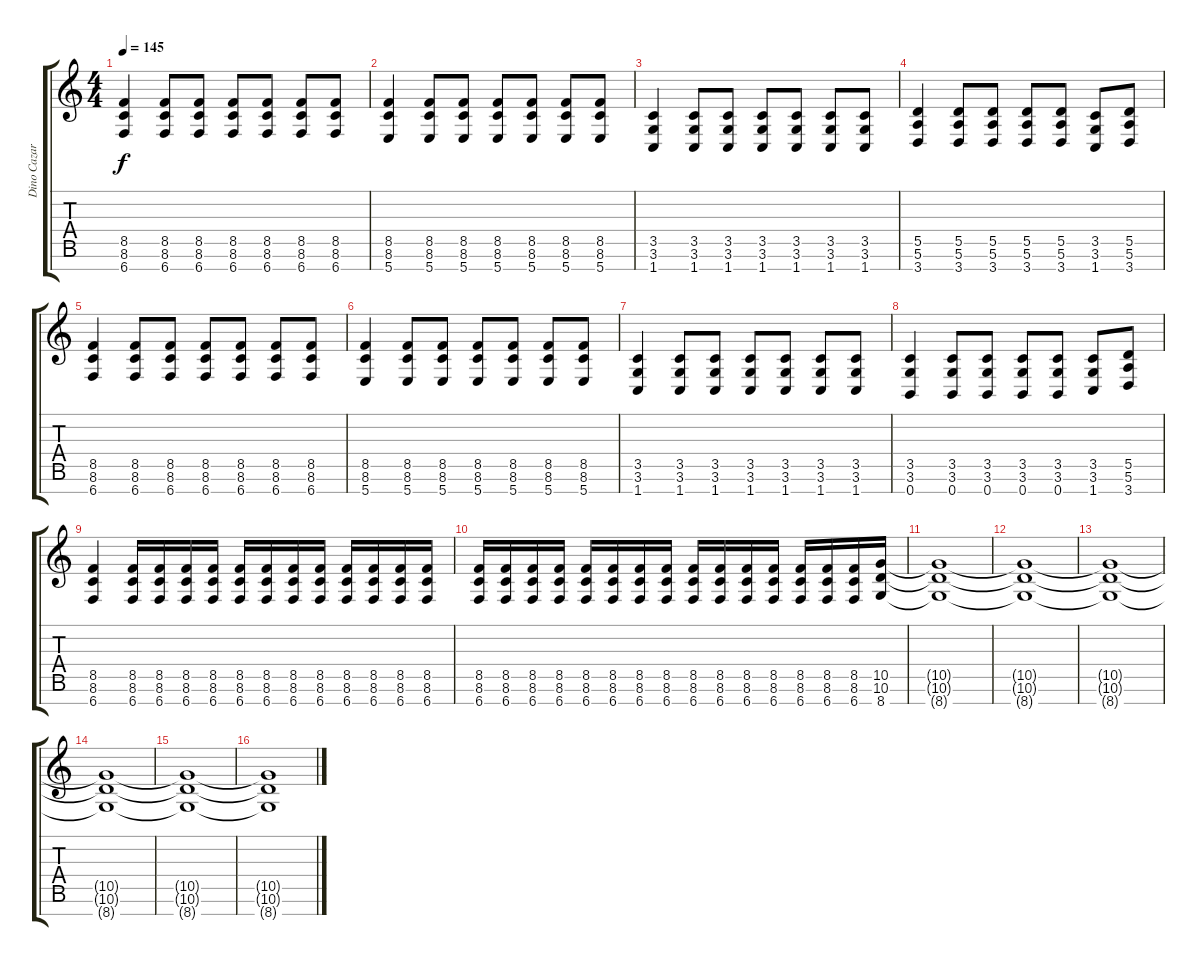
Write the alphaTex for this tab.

\track ("Dino Cazares" "Dino Cazar") {instrument overdrivenguitar}
\staff {score tabs}
\tuning (E4 B3 Gb3 D3 A2 E2 B1) {hide}
\ts (4 4)
\tempo 145
\clef g2
\ks c
(8.5 8.6 6.7).4{dy f} (8.5 8.6 6.7).8 (8.5 8.6 6.7).8 (8.5 8.6 6.7).8 (8.5 8.6 6.7).8 (8.5 8.6 6.7).8 (8.5 8.6 6.7).8 |
(8.5 8.6 5.7).4 (8.5 8.6 5.7).8 (8.5 8.6 5.7).8 (8.5 8.6 5.7).8 (8.5 8.6 5.7).8 (8.5 8.6 5.7).8 (8.5 8.6 5.7).8 |
(3.5 3.6 1.7).4 (3.5 3.6 1.7).8 (3.5 3.6 1.7).8 (3.5 3.6 1.7).8 (3.5 3.6 1.7).8 (3.5 3.6 1.7).8 (3.5 3.6 1.7).8 |
(5.5 5.6 3.7).4 (5.5 5.6 3.7).8 (5.5 5.6 3.7).8 (5.5 5.6 3.7).8 (5.5 5.6 3.7).8 (3.5 3.6 1.7).8 (5.5 5.6 3.7).8 |
(8.5 8.6 6.7).4 (8.5 8.6 6.7).8 (8.5 8.6 6.7).8 (8.5 8.6 6.7).8 (8.5 8.6 6.7).8 (8.5 8.6 6.7).8 (8.5 8.6 6.7).8 |
(8.5 8.6 5.7).4 (8.5 8.6 5.7).8 (8.5 8.6 5.7).8 (8.5 8.6 5.7).8 (8.5 8.6 5.7).8 (8.5 8.6 5.7).8 (8.5 8.6 5.7).8 |
(3.5 3.6 1.7).4 (3.5 3.6 1.7).8 (3.5 3.6 1.7).8 (3.5 3.6 1.7).8 (3.5 3.6 1.7).8 (3.5 3.6 1.7).8 (3.5 3.6 1.7).8 |
(3.5 3.6 0.7).4 (3.5 3.6 0.7).8 (3.5 3.6 0.7).8 (3.5 3.6 0.7).8 (3.5 3.6 0.7).8 (3.5 3.6 1.7).8 (5.5 5.6 3.7).8 |
(8.5 8.6 6.7).4 (8.5 8.6 6.7).16 (8.5 8.6 6.7).16 (8.5 8.6 6.7).16 (8.5 8.6 6.7).16 (8.5 8.6 6.7).16 (8.5 8.6 6.7).16 (8.5 8.6 6.7).16 (8.5 8.6 6.7).16 (8.5 8.6 6.7).16 (8.5 8.6 6.7).16 (8.5 8.6 6.7).16 (8.5 8.6 6.7).16 |
(8.5 8.6 6.7).16 (8.5 8.6 6.7).16 (8.5 8.6 6.7).16 (8.5 8.6 6.7).16 (8.5 8.6 6.7).16 (8.5 8.6 6.7).16 (8.5 8.6 6.7).16 (8.5 8.6 6.7).16 (8.5 8.6 6.7).16 (8.5 8.6 6.7).16 (8.5 8.6 6.7).16 (8.5 8.6 6.7).16 (8.5 8.6 6.7).16 (8.5 8.6 6.7).16 (8.5 8.6 6.7).16 (10.5 10.6 8.7).16 |
(10.5{t} 10.6{t} 8.7{t}).1 |
(10.5{t} 10.6{t} 8.7{t}).1 |
(10.5{t} 10.6{t} 8.7{t}).1 |
(10.5{t} 10.6{t} 8.7{t}).1 |
(10.5{t} 10.6{t} 8.7{t}).1 |
(10.5{t} 10.6{t} 8.7{t}).1
